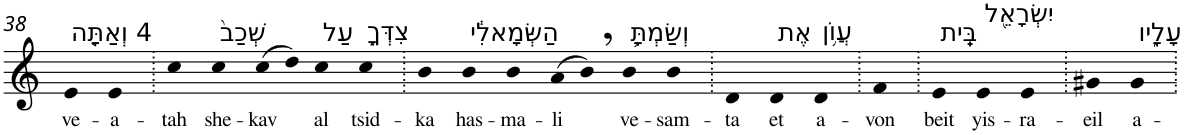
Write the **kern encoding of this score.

**kern	**text
*part1	*part1
*staff1	*staff1
*I"Piano	*
*I'Pno	*
!!LO:PB:g=z
*clefG2	*
*k[]	*
=38	=38
!LO:TX:a:t=4 וְאַתָּ֤ה	!
!	!LO:LY:b
4e	ve-
!	!LO:LY:b
4e	-a-
=39.	=39.
!	!LO:LY:b
4cc	-tah
!LO:TX:a:t=שְׁכַב֙	!
!	!LO:LY:b
4cc	she-
!	!LO:LY:b
(>8cc	-kav
8dd)	.
!LO:TX:a:t=עַל	!
!	!LO:LY:b
4cc	al
!LO:TX:a:t=צִדְּךָ֣	!
!	!LO:LY:b
4cc	tsid-
=40.	=40.
!	!LO:LY:b
4b	-ka
!LO:TX:a:t=הַשְּׂמָאלִ֔י	!
!	!LO:LY:b
4b	has-
!	!LO:LY:b
4b	-ma-
!	!LO:LY:b
(>8a	-li
8b,)	.
!LO:TX:a:t=וְשַׂמְתָּ֛	!
!	!LO:LY:b
4b	ve-
!	!LO:LY:b
4b	-sam-
=41.	=41.
!	!LO:LY:b
4d	-ta
!LO:TX:a:t=אֶת	!
!	!LO:LY:b
4d	et
!LO:TX:a:t=עֲוֺ֥ן	!
!	!LO:LY:b
4d	a-
=42.	=42.
!	!LO:LY:b
4f	-von
=43.	=43.
!LO:TX:a:t=בֵּֽית	!
!	!LO:LY:b
4e	beit
!LO:TX:a:t=יִשְׂרָאֵ֖ל	!
!	!LO:LY:b
4e	yis-
!	!LO:LY:b
4e	-ra-
=44.	=44.
!	!LO:LY:b
4g#X	-eil
!LO:TX:a:t=עָלָ֑יו	!
!	!LO:LY:b
4g#	a-
=.	=.
*-	*-
